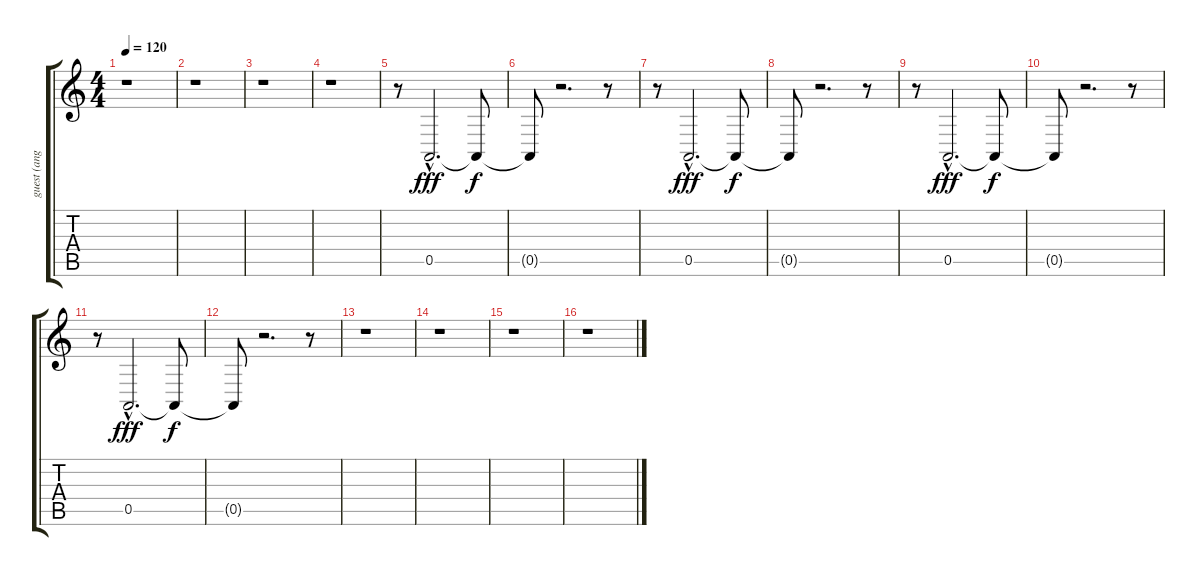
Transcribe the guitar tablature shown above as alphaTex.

\track ("guest (angie) bell" "guest (ang") {instrument fx3crystal}
\staff {score tabs}
\tuning (E4 B3 G3 D3 A2 E2) {hide}
\ts (4 4)
\tempo 120
\clef g2
\ks c
r.1{dy f} |
r.1 |
r.1 |
r.1 |
r.8 0.5{hac}.2{d dy fff} 0.5{t}.8{dy f} |
0.5{t}.8 r.2{d} r.8 |
r.8 0.5{hac}.2{d dy fff} 0.5{t}.8{dy f} |
0.5{t}.8 r.2{d} r.8 |
r.8 0.5{hac}.2{d dy fff} 0.5{t}.8{dy f} |
0.5{t}.8 r.2{d} r.8 |
r.8 0.5{hac}.2{d dy fff} 0.5{t}.8{dy f} |
0.5{t}.8 r.2{d} r.8 |
r.1 |
r.1 |
r.1 |
r.1
